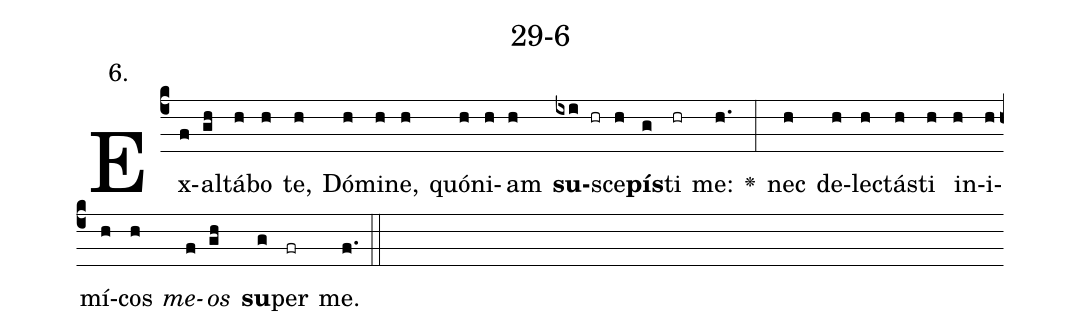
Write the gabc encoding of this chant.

name: 29-6;
annotation: 6.;
%%
(c4)Ex(f)al(gh)tá(h)bo(h) te,(h) Dó(h)mi(h)ne,(h) quón(h)i(h)am(h) <b>su</b>(ixi hr)sce(h)<b>pís</b>(g)ti(hr) me:(h.) <v>\greheightstar</v>(:) nec(h) de(h)lec(h)tás(h)ti(h) in(h)i(h)mí(h)cos(h) <i>me</i>(f)<i>os</i>(gh) <b>su</b>(g)per(fr) me.(f.) (::)


%E(h) u(h) o(f) u(gh) a(g) e.(f.) (::)
